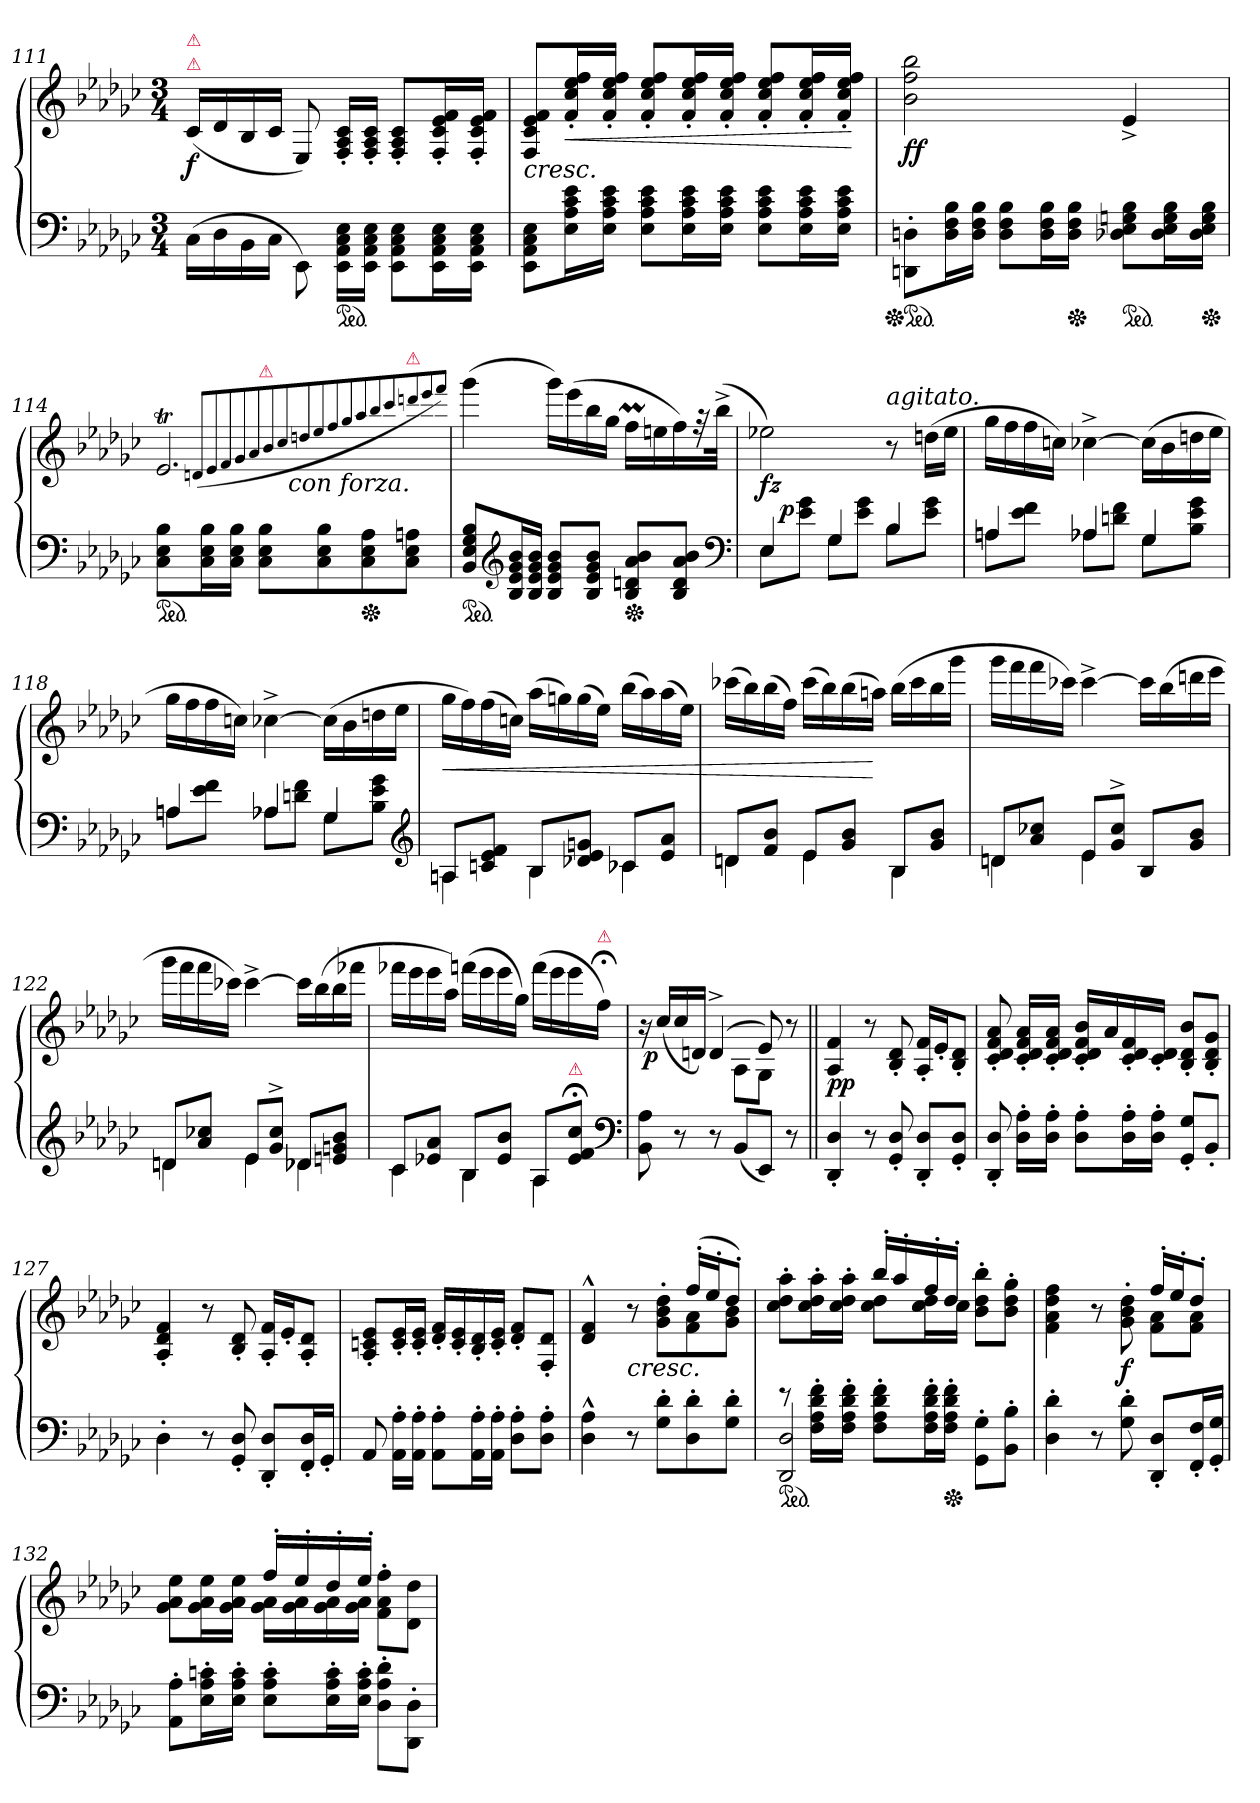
**kern	**kern	**dynam
*part1	*part1	*part1
*staff2	*staff1	*staff1/2
*clefF4	*clefG2	*
*k[b-e-a-d-g-c-]	*k[b-e-a-d-g-c-]	*
*M3/4	*M3/4	*
=111	=111	=111
!	!LO:TX:a:i:color=crimson:t=⚠	!
!	!LO:TX:a:color=crimson:t=⚠	!
!	!	!LO:DY:b
(<16C-\LL	(>16c-/LL	f
16D-\	16d-/	.
16BB-\	16B-/	.
16C-\JJ	16c-/JJ	.
8EE-\)	8E-/)	.
*ped	*	*
16EE-\ 16AA-\ 16C-\ 16E-\LL	16F'>/ 16A-'>/ 16c-'>/LL	.
16EE-\ 16AA-\ 16C-\ 16E-\JJ	16F'>/ 16A-'>/ 16c-'>/JJ	.
8EE-\ 8AA-\ 8C-\ 8E-\L	8F'>/ 8A-'>/ 8c-'>/L	.
16EE-\ 16AA-\ 16C-\ 16E-\L	16F'>/ 16c-'>/ 16e-'>/ 16f'>/L	.
16EE-\ 16AA-\ 16C-\ 16E-\JJ	16F'>/ 16c-'>/ 16e-'>/ 16f'>/JJ	.
=112	=112	=112
!	!LO:TX:b:i:t=cresc.	!
8EE-\ 8AA-\ 8C-\ 8E-\L	8F/ 8c-/ 8e-/ 8f/L	.
!	!	!LO:HP:b
16E- 16A- 16c- 16e-L	16f'/ 16cc-'/ 16ee-'/ 16ff'/L	<
16E- 16A- 16c- 16e-JJ	16f'/ 16cc-'/ 16ee-'/ 16ff'/JJ	.
8E- 8A- 8c- 8e-L	8f'/ 8cc-'/ 8ee-'/ 8ff'/L	.
16E- 16A- 16c- 16e-L	16f'/ 16cc-'/ 16ee-'/ 16ff'/L	.
16E- 16A- 16c- 16e-JJ	16f'/ 16cc-'/ 16ee-'/ 16ff'/JJ	.
8E- 8A- 8c- 8e-L	8f'/ 8cc-'/ 8ee-'/ 8ff'/L	.
16E- 16A- 16c- 16e-L	16f'/ 16cc-'/ 16ee-'/ 16ff'/L	.
16E- 16A- 16c- 16e-JJ	16f'/ 16cc-'/ 16ee-'/ 16ff'/JJ	.
.	.	[
=113	=113	=113
!	!	!LO:DY:b
*Xped	*	*
*ped	*	*
8DDn'\ 8Dn'\L	2b- 2ff 2bb-	ff
16D 16F 16B-L	.	.
16D 16F 16B-JJ	.	.
8D 8F 8B-L	.	.
16D 16F 16B-L	.	.
*Xped	*	*
16D 16F 16B-JJ	.	.
*ped	*	*
8D-X 8E- 8Gn 8B-L	4e-^>	.
16D- 16E- 16G 16B-L	.	.
*Xped	*	*
16D- 16E- 16G 16B-JJ	.	.
=114	=114	=114
*	*^	*
*	*	*^	*
*	*	*	*^	*
*ped	*	*	*	*	*
8C- 8E- 8B-L	2.e-T	4ryy	4ryy	2ryy	.
16C- 16E- 16B-L	.	.	.	.	.
16C- 16E- 16B-JJ	.	.	.	.	.
!	!	!LO:TX:a:color=crimson:t=⚠	!	!	!
8C- 8E- 8B-L	.	2ryy	16ryy	.	.
!	!	!	!LO:TX:b:i:t=con forza.	!	!
.	.	.	4..ryy	.	.
8C- 8E- 8B-	.	.	.	.	.
*Xped	*	*	*	*	*
8C- 8E- 8A-	.	.	.	8ryy	.
!	!	!	!	!LO:TX:a:color=crimson:t=⚠	!
8C- 8E- 8AnJ	.	.	.	8ryy	.
.	(<8qqdn/L	.	.	.	.
.	8qqe-/	.	.	.	.
.	8qqf/	.	.	.	.
.	8qqg-/	.	.	.	.
.	8qqa-/	.	.	.	.
.	8qqb-/	.	.	.	.
.	8qqcc-/	.	.	.	.
.	8qqddn/	.	.	.	.
.	8qqee-/	.	.	.	.
.	8qqff/	.	.	.	.
.	8qqgg-/	.	.	.	.
.	8qqaa-/	.	.	.	.
.	8qqbb-/	.	.	.	.
.	8qqccc-/	.	.	.	.
.	8qqdddn/	.	.	.	.
.	8qqeee-/	.	.	.	.
.	8qqfff/J)	.	.	.	.
=115	=115	=115	=115	=115	=115
!	!	!	!	!	!LO:DY:b=2:rj
!	!	!	!	!	!LO:DY:n=1:b
*	*v	*v	*v	*v	*
*ped	*	*
8BB- 8E- 8G- 8B-L	(>4ggg-	fz fff
*clefG2	*	*
16B- 16e- 16g- 16b-L	.	.
16B- 16e- 16g- 16b-JJ	.	.
8B- 8e- 8g- 8b-L	16ggg-LL)	.
.	(>16eee-	.
8B- 8e- 8g- 8b-J	16bb-	.
.	16gg-JJ	.
*Xped	*	*
8B- 8dn 8a- 8b-L	16ffm\LL	.
.	16een\	.
8B- 8d 8a- 8b-J	16ff\)	.
.	32rff	.
.	(>32bb-^<\JJk	.
*clefF4	*	*
=116	=116	=116
*^	*	*
!	!	!	!LO:DY:b
*	*	*^	*
4E-/	8E-L	2ee-X)	16ryy	fz
!	!	!	!	!LO:DY:b
.	.	.	2ryy	p
.	8e- 8g-J	.	.	.
!LO:N:vis=4	!	!	!	!
8G-/	8G-L	.	.	.
8ryy	8e- 8g-J	.	.	.
!	!	!LO:TX:a:i:t=agitato.	!	!
4B-/	8B-L	8r	.	.
.	.	.	8.ryy	.
.	8e- 8g-J	(>16ddn\LL	.	.
.	.	16ee-\JJ	.	.
*	*	*v	*v	*
=117	=117	=117	=117
8AnL	4An/	16gg-LL	.
.	.	16ff	.
8e-\ 8f\J	.	16ff	.
.	.	16ccnJJ)	.
8A-XL	4A-X/	[4cc-X^\	.
8dn\ 8f\J	.	.	.
8G-L	4G-/	(>16cc-LL]	.
.	.	16b-	.
8B-\ 8e-\ 8g-\J	.	16ddn	.
.	.	16ee-JJ	.
=118	=118	=118	=118
8AnL	4An/	16gg-LL	.
.	.	16ff	.
8e-\ 8f\J	.	16ff	.
.	.	16ccnJJ)	.
8A-XL	4A-X/	[4cc-X^\	.
8dn\ 8f\J	.	.	.
8G-L	4G-/	(>16cc-LL]	.
.	.	16b-	.
8B-\ 8e-\ 8g-\J	.	16ddn	.
.	.	16ee-JJ	.
*clefG2	*	*	*
=119	=119	=119	=119
!	!	!	!LO:HP:b
8AnL	4An	16gg-LL	<
.	.	16ff)	.
8cn 8e- 8fJ	.	(>16ff	.
.	.	16ccnJJ)	.
8B-L	4B-	(>16aa-LL	.
.	.	16ggn)	.
8d-X 8e- 8gnJ	.	(>16gg	.
.	.	16ee-JJ)	.
8c-XL	4c-X	(>16bb-LL	.
.	.	16aa-)	.
8e- 8a-J	.	(>16aa-	.
.	.	16ee-JJ)	.
=120	=120	=120	=120
8dnL	4dn	(>16ccc-XLL	.
.	.	16bb-)	.
8f 8b-J	.	(>16bb-	.
.	.	16ffJJ)	.
8e-L	4e-	(>16ccc-LL	.
.	.	16bb-)	.
8g- 8b-J	.	(>16bb-	.
.	.	16aanJJ)	[
8B-L	4B-	(>16bb-LL	.
.	.	16ccc-	.
8g- 8b-J	.	16bb-	.
.	.	16ggg-JJ	.
=121	=121	=121	=121
8dnL	4dn\	16ggg-LL	.
.	.	16fff	.
8a- 8cc-XJ	.	16fff	.
.	.	16ccc-XJJ)	.
8e-L	4e-\	[4ccc-^<\	.
8g-^> 8cc-^>J	.	.	.
8B-L	4ryy	16ccc-LL]	.
.	.	(>16bb-	.
8g- 8b-J	.	16dddn	.
.	.	16eee-JJ	.
=122	=122	=122	=122
8dnL	4dn\	16ggg-LL	.
.	.	16fff	.
8a- 8cc-XJ	.	16fff	.
.	.	16ccc-XJJ)	.
8e-L	4e-\	[4ccc-^<	.
8g-^> 8cc-^>J	.	.	.
8d-XL	4d-X\	16ccc-LL]	.
.	.	(>16bb-	.
8en 8gn 8b-J	.	16bb-	.
.	.	16fff-XJJ	.
=123	=123	=123	=123
8c-L	4c-	16fff-XLL	.
.	.	16eee-	.
8e-X 8a-J	.	16eee-	.
.	.	16aa-JJ)	.
8B-L	4B-	(>16fffnLL	.
.	.	16eee-	.
8e- 8b-J	.	16eee-	.
.	.	16gg-JJ)	.
8A-L	4A-	(>16fffLL	.
.	.	16eee-	.
!LO:TX:a:color=crimson:t=⚠	!	!	!
8e-; 8f; 8cc-;J	.	16eee-	.
!	!	!LO:TX:a:color=crimson:t=⚠	!
.	.	16ff;<JJ)	.
*v	*v	*	*
*clefF4	*	*
=124	=124	=124
*	*^	*
8BB- 8A-	16r	4.ryy	.
!	!	!	!LO:DY:b:rj
.	(16cc-LL	.	p
8r	16cc-	.	.
.	16dnJJ)	.	.
8r	(>4d^<	.	.
(<8BB-L	.	8A-L	.
8EE-J)	8e-)	8G-J	.
8r	8r	8ryy	.
=125||	=125||	=125||	=125||
!	!	!	!LO:DY:b
*	*v	*v	*
4DD-' 4D-'	4A- 4f	pp
8r	8r	.
8GG-' 8D-'	8B-' 8d-'	.
8DD-' 8D-'L	16A-' 16f'LL	.
.	16e-'J	.
8GG-' 8D-'J	8B-' 8d-'J	.
=126	=126	=126
8DD-' 8D-'	8c-' 8d-' 8f' 8a-'	.
16D-' 16A-'LL	16c-' 16d-' 16f' 16a-'LL	.
16D-' 16A-'JJ	16c-' 16d-' 16f' 16a-'JJ	.
8D-' 8A-'L	16c-' 16d-' 16f' 16b-'LL	.
.	16a-	.
16D-' 16A-'L	16c-' 16d-' 16f'	.
16D-' 16A-'JJ	16c-' 16d-'JJ	.
8GG-' 8G-'L	8B-' 8d-' 8b-'L	.
8BB-'J	8B-' 8d-' 8g-'J	.
=127	=127	=127
4D-'	4A-' 4d-' 4f'	.
8r	8r	.
8GG-' 8D-'	8B-' 8d-'	.
8DD-' 8D-'L	16A-' 16f'LL	.
.	16e-'J	.
16FF' 16D-'L	8A-' 8d-'J	.
16GG-'JJ	.	.
=128	=128	=128
8AA-	8A-' 8cn' 8e-'L	.
16AA-' 16A-'LL	16c' 16e-'L	.
16AA-' 16A-'JJ	16c' 16e-'JJ	.
8AA-' 8A-'L	16d-' 16f'LL	.
.	16c' 16e-'	.
16AA-' 16A-'L	16B-' 16d-'	.
16AA-' 16A-'JJ	16c' 16e-'JJ	.
8D-' 8A-'L	8d-' 8f'L	.
8D-' 8A-'J	8F' 8d-'J	.
=129	=129	=129
*	*^	*
4D-^^> 4A-^^>	2ryy	4d-^^>/ 4f^^>/	.
!	!	!LO:TX:b:i:t=cresc.	!
8r	.	8r	.
8G-' 8d-'L	.	8g-' 8b-' 8dd-'L	.
8D-' 8d-'	(>16ff'>LL	8f 8a-	.
.	16ee-'>J	.	.
8G-' 8d-'J	8dd-'>J)	8g- 8b-J	.
=130	=130	=130	=130
*^	*	*	*
*ped	*	*	*	*
8re	2DD-/ 2D-/	4ryy	8cc-' 8dd-' 8aa-'L	.
16F'>\ 16A-'>\ 16d-'>\ 16f'>\LL	.	.	16cc-' 16dd-' 16aa-'L	.
16F'> 16A-'> 16d-'> 16f'>JJ	.	.	16cc-' 16dd-' 16aa-'JJ	.
8F'>\ 8A-'>\ 8d-'>\ 8f'>\L	.	16bb-'LL	8cc- 8dd-L	.
.	.	16aa-'>	.	.
16F'> 16A-'> 16d-'> 16f'>L	.	16ff'	16cc- 16dd-L	.
*Xped	*	*	*	*
16F'> 16A-'> 16d-'> 16f'>JJ	.	16dd-'JJ	16cc-JJ	.
4ryy	8GG-'>\ 8G-'>\L	4ryy	8b-' 8dd-' 8bb-'L	.
.	8BB-'> 8B-'>J	.	8b-' 8dd-' 8gg-'J	.
*v	*v	*	*	*
=131	=131	=131	=131
4D-' 4d-'	2ryy	4f 4a- 4dd- 4ff	.
8r	.	8r	.
!	!	!	!LO:DY:b
8G-' 8d-'	.	8g-' 8b-' 8dd-'	f
8DD-' 8D-'L	16ff'LL	8f 8a-L	.
.	16ee-'J	.	.
16FF' 16F'L	8dd-'J	8f 8a-J	.
16GG-' 16G-'JJ	.	.	.
=132	=132	=132	=132
8AA-' 8A-'L	4ryy	8g- 8a- 8ee-L	.
16E-' 16A-' 16cn'L	.	16g- 16a- 16ee-L	.
16E-' 16A-' 16c'JJ	.	16g- 16a- 16ee-JJ	.
8E-' 8A-' 8c'L	16ff'LL	16g- 16a-LL	.
.	16ee-'	16g- 16a-	.
16E-' 16A-' 16c'L	16dd-'	16g- 16a-	.
16E-' 16A-' 16c'JJ	16ee-'JJ	16g- 16a-JJ	.
8D-' 8A-' 8d-'L	8f'\ 8a-'\ 8ff'\L	4ryy	.
8DD-' 8D-'J	8d-\ 8dd-\J	.	.
*	*v	*v	*
=	=	=
*-	*-	*-
